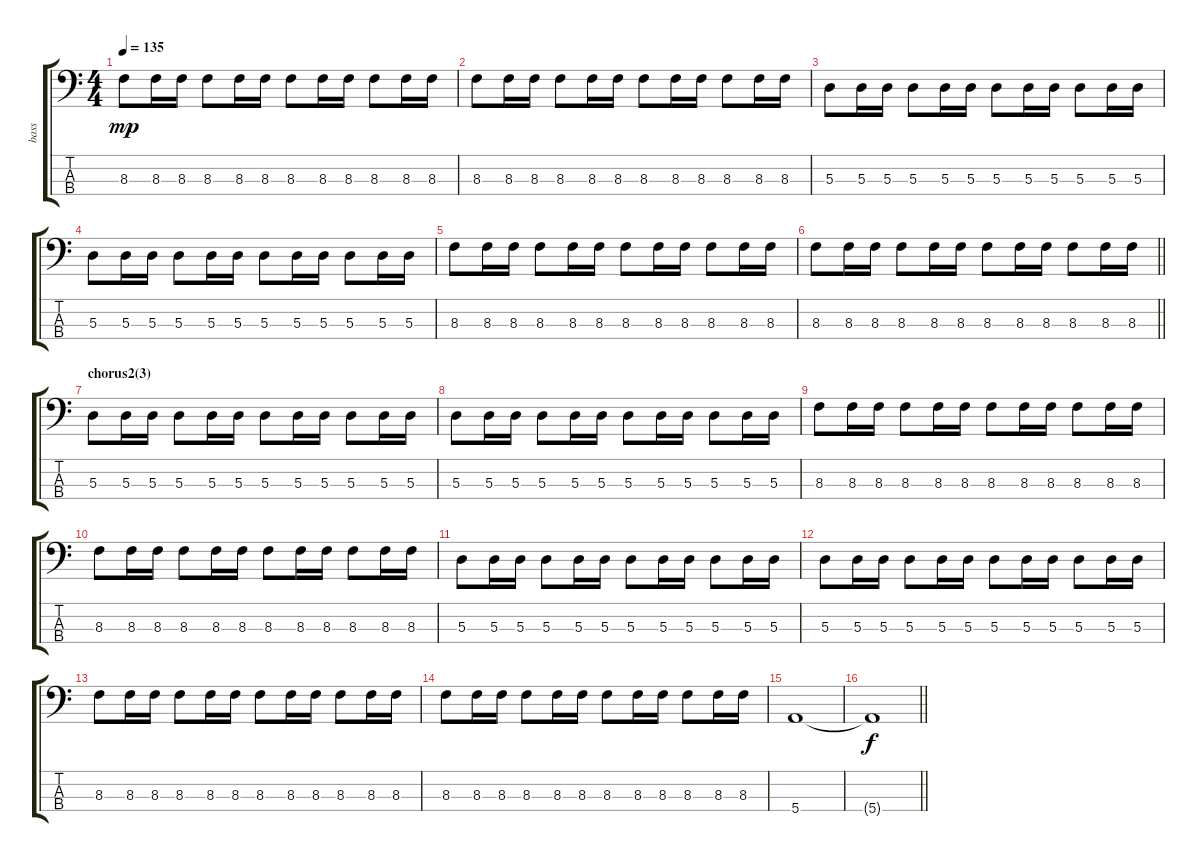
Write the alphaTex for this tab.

\track ("bass" "bass") {instrument electricbassfinger}
\staff {score tabs}
\tuning (G2 D2 A1 E1) {hide}
\ts (4 4)
\tempo 135
\clef f4
\ks c
8.3.8{dy mp} 8.3.16 8.3.16 8.3.8 8.3.16 8.3.16 8.3.8 8.3.16 8.3.16 8.3.8 8.3.16 8.3.16 |
8.3.8 8.3.16 8.3.16 8.3.8 8.3.16 8.3.16 8.3.8 8.3.16 8.3.16 8.3.8 8.3.16 8.3.16 |
5.3.8 5.3.16 5.3.16 5.3.8 5.3.16 5.3.16 5.3.8 5.3.16 5.3.16 5.3.8 5.3.16 5.3.16 |
5.3.8 5.3.16 5.3.16 5.3.8 5.3.16 5.3.16 5.3.8 5.3.16 5.3.16 5.3.8 5.3.16 5.3.16 |
8.3.8 8.3.16 8.3.16 8.3.8 8.3.16 8.3.16 8.3.8 8.3.16 8.3.16 8.3.8 8.3.16 8.3.16 |
\barLineRight lightlight
8.3.8 8.3.16 8.3.16 8.3.8 8.3.16 8.3.16 8.3.8 8.3.16 8.3.16 8.3.8 8.3.16 8.3.16 |
\section ("" "chorus2(3)")
5.3.8 5.3.16 5.3.16 5.3.8 5.3.16 5.3.16 5.3.8 5.3.16 5.3.16 5.3.8 5.3.16 5.3.16 |
5.3.8 5.3.16 5.3.16 5.3.8 5.3.16 5.3.16 5.3.8 5.3.16 5.3.16 5.3.8 5.3.16 5.3.16 |
8.3.8 8.3.16 8.3.16 8.3.8 8.3.16 8.3.16 8.3.8 8.3.16 8.3.16 8.3.8 8.3.16 8.3.16 |
8.3.8 8.3.16 8.3.16 8.3.8 8.3.16 8.3.16 8.3.8 8.3.16 8.3.16 8.3.8 8.3.16 8.3.16 |
5.3.8 5.3.16 5.3.16 5.3.8 5.3.16 5.3.16 5.3.8 5.3.16 5.3.16 5.3.8 5.3.16 5.3.16 |
5.3.8 5.3.16 5.3.16 5.3.8 5.3.16 5.3.16 5.3.8 5.3.16 5.3.16 5.3.8 5.3.16 5.3.16 |
8.3.8 8.3.16 8.3.16 8.3.8 8.3.16 8.3.16 8.3.8 8.3.16 8.3.16 8.3.8 8.3.16 8.3.16 |
8.3.8 8.3.16 8.3.16 8.3.8 8.3.16 8.3.16 8.3.8 8.3.16 8.3.16 8.3.8 8.3.16 8.3.16 |
5.4.1 |
\barLineRight lightlight
5.4{t}.1{dy f}
